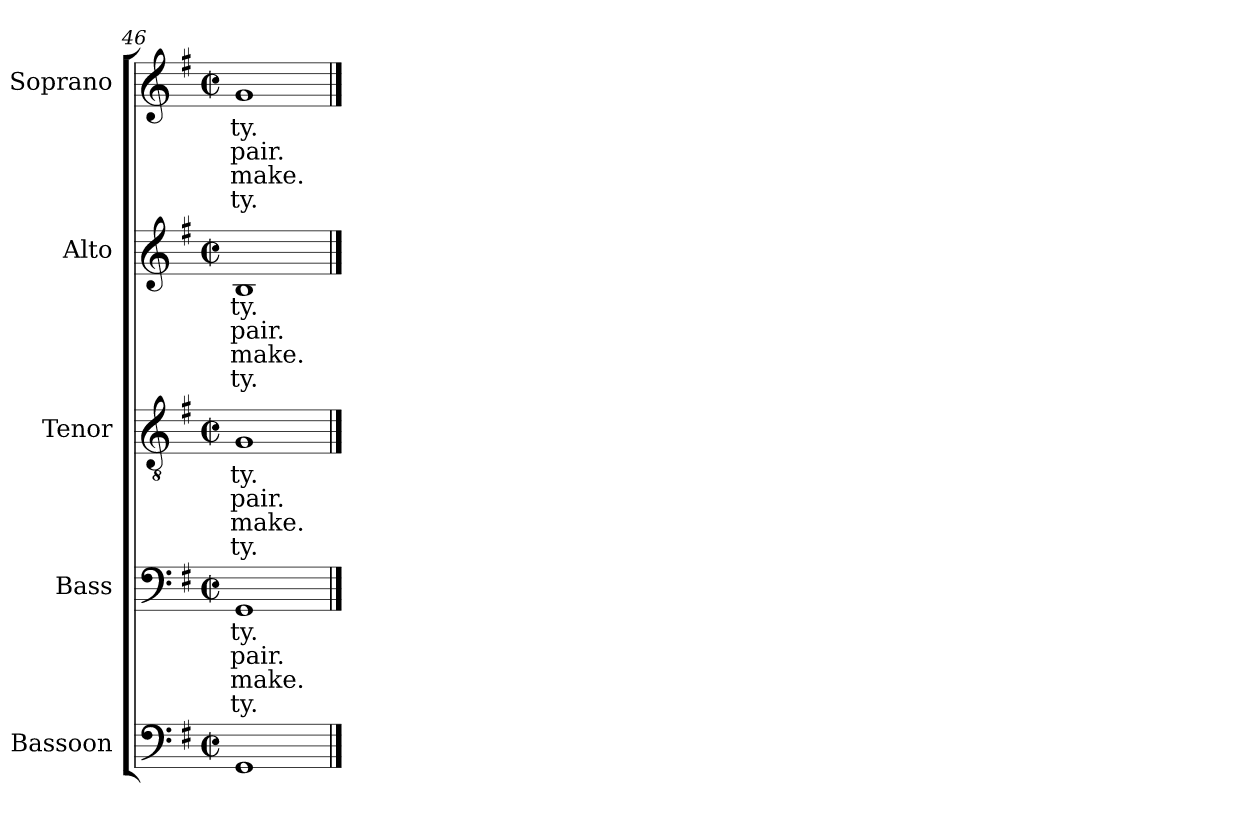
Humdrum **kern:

**kern	**kern	**text	**text	**text	**text	**kern	**text	**text	**text	**text	**kern	**text	**text	**text	**text	**kern	**text	**text	**text	**text
*part5	*part4	*part4	*part4	*part4	*part4	*part3	*part3	*part3	*part3	*part3	*part2	*part2	*part2	*part2	*part2	*part1	*part1	*part1	*part1	*part1
*staff5	*staff4	*staff4	*staff4	*staff4	*staff4	*staff3	*staff3	*staff3	*staff3	*staff3	*staff2	*staff2	*staff2	*staff2	*staff2	*staff1	*staff1	*staff1	*staff1	*staff1
*I"Bassoon	*I"Bass	*	*	*	*	*I"Tenor	*	*	*	*	*I"Alto	*	*	*	*	*I"Soprano	*	*	*	*
*I'Bsn.	*I'B.	*	*	*	*	*I'T.	*	*	*	*	*I'A.	*	*	*	*	*I'S.	*	*	*	*
*clefF4	*clefF4	*	*	*	*	*clefGv2	*	*	*	*	*clefG2	*	*	*	*	*clefG2	*	*	*	*
*	*	*	*	*	*	*ITrd7c12	*	*	*	*	*	*	*	*	*	*	*	*	*	*
*k[f#]	*k[f#]	*	*	*	*	*k[f#]	*	*	*	*	*k[f#]	*	*	*	*	*k[f#]	*	*	*	*
*G:	*G:	*	*	*	*	*G:	*	*	*	*	*G:	*	*	*	*	*G:	*	*	*	*
*M2/2	*M2/2	*	*	*	*	*M2/2	*	*	*	*	*M2/2	*	*	*	*	*M2/2	*	*	*	*
*met(c|)	*met(c|)	*	*	*	*	*met(c|)	*	*	*	*	*met(c|)	*	*	*	*	*met(c|)	*	*	*	*
=46	=46	=46	=46	=46	=46	=46	=46	=46	=46	=46	=46	=46	=46	=46	=46	=46	=46	=46	=46	=46
!	!	!LO:LY:b:color=#000000	!LO:LY:b:color=#000000	!LO:LY:b:color=#000000	!LO:LY:b:color=#000000	!	!	!	!	!	!	!	!	!	!	!	!	!	!	!
!	!	!	!	!	!	!	!LO:LY:b:color=#000000	!LO:LY:b:color=#000000	!LO:LY:b:color=#000000	!LO:LY:b:color=#000000	!	!	!	!	!	!	!	!	!	!
!	!	!	!	!	!	!	!	!	!	!	!	!LO:LY:b:color=#000000	!LO:LY:b:color=#000000	!LO:LY:b:color=#000000	!LO:LY:b:color=#000000	!	!	!	!	!
!	!	!	!	!	!	!	!	!	!	!	!	!	!	!	!	!	!LO:LY:b:color=#000000	!LO:LY:b:color=#000000	!LO:LY:b:color=#000000	!LO:LY:b:color=#000000
1GGi	1GGi	-ty.	-pair.	make.	-ty.	1GGi	-ty.	-pair.	make.	-ty.	1Bi	-ty.	-pair.	make.	-ty.	1gi	-ty.	-pair.	make.	-ty.
==	==	==	==	==	==	==	==	==	==	==	==	==	==	==	==	==	==	==	==	==
*-	*-	*-	*-	*-	*-	*-	*-	*-	*-	*-	*-	*-	*-	*-	*-	*-	*-	*-	*-	*-
